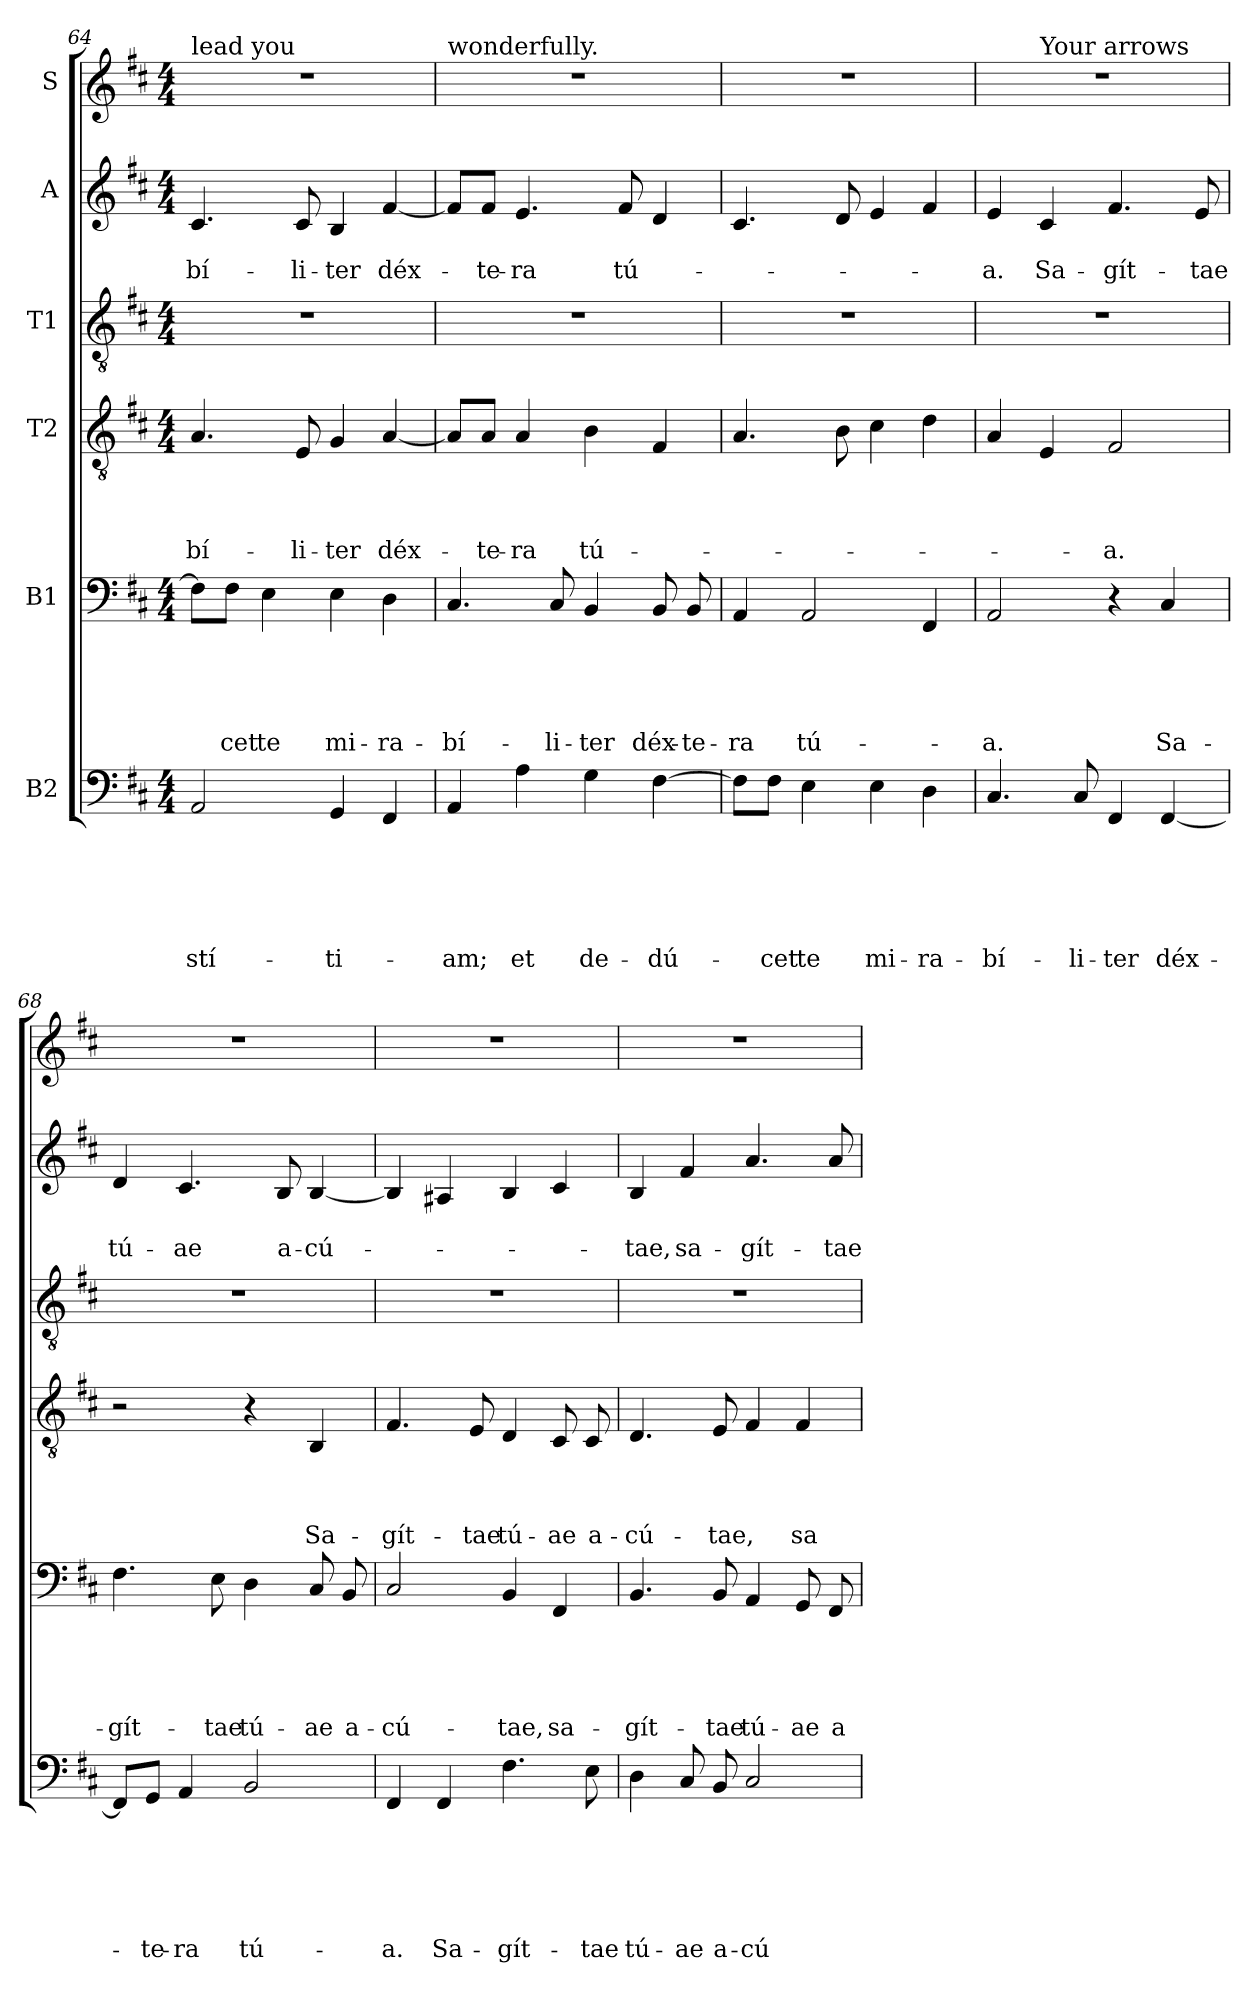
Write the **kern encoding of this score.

**kern	**text	**text	**text	**text	**text	**text	**kern	**text	**text	**text	**text	**text	**kern	**text	**text	**text	**text	**kern	**kern	**text	**text	**kern
*part6	*part6	*part6	*part6	*part6	*part6	*part6	*part5	*part5	*part5	*part5	*part5	*part5	*part4	*part4	*part4	*part4	*part4	*part3	*part2	*part2	*part2	*part1
*staff6	*staff6	*staff6	*staff6	*staff6	*staff6	*staff6	*staff5	*staff5	*staff5	*staff5	*staff5	*staff5	*staff4	*staff4	*staff4	*staff4	*staff4	*staff3	*staff2	*staff2	*staff2	*staff1
*I"B2	*	*	*	*	*	*	*I"B1	*	*	*	*	*	*I"T2	*	*	*	*	*I"T1	*I"A	*	*	*I"S
*clefF4	*	*	*	*	*	*	*clefF4	*	*	*	*	*	*clefGv2	*	*	*	*	*clefGv2	*clefG2	*	*	*clefG2
*k[f#c#]	*	*	*	*	*	*	*k[f#c#]	*	*	*	*	*	*k[f#c#]	*	*	*	*	*k[f#c#]	*k[f#c#]	*	*	*k[f#c#]
*D:	*	*	*	*	*	*	*D:	*	*	*	*	*	*D:	*	*	*	*	*D:	*D:	*	*	*D:
*M4/4	*	*	*	*	*	*	*M4/4	*	*	*	*	*	*M4/4	*	*	*	*	*M4/4	*M4/4	*	*	*M4/4
=64	=64	=64	=64	=64	=64	=64	=64	=64	=64	=64	=64	=64	=64	=64	=64	=64	=64	=64	=64	=64	=64	=64
!	!	!	!	!	!	!	!	!	!	!	!	!	!	!	!	!	!	!	!	!	!	!LO:TX:a:t=lead you
!	!	!	!	!	!	!LO:LY:b	!	!	!	!	!	!	!	!	!	!	!LO:LY:b	!	!	!	!LO:LY:b	!
2AA/	.	.	.	.	.	-stí-	8F#\L]	.	.	.	.	.	4.A/	.	.	.	-bí-	1r	4.c#/	.	-bí-	1r
!	!	!	!	!	!	!	!	!	!	!	!	!LO:LY:b	!	!	!	!	!	!	!	!	!	!
.	.	.	.	.	.	.	8F#\J	.	.	.	.	-cet	.	.	.	.	.	.	.	.	.	.
!	!	!	!	!	!	!	!	!	!	!	!	!LO:LY:b	!	!	!	!	!	!	!	!	!	!
.	.	.	.	.	.	.	4E\	.	.	.	.	te	.	.	.	.	.	.	.	.	.	.
!	!	!	!	!	!	!	!	!	!	!	!	!	!	!	!	!	!LO:LY:b	!	!	!	!LO:LY:b	!
.	.	.	.	.	.	.	.	.	.	.	.	.	8E/	.	.	.	-li-	.	8c#/	.	-li-	.
!	!	!	!	!	!	!LO:LY:b	!	!	!	!	!	!LO:LY:b	!	!	!	!	!LO:LY:b	!	!	!	!LO:LY:b	!
4GG/	.	.	.	.	.	-ti-	4E\	.	.	.	.	mi-	4G/	.	.	.	-ter	.	4B/	.	-ter	.
!	!	!	!	!	!	!	!	!	!	!	!	!LO:LY:b	!	!	!	!	!LO:LY:b	!	!	!	!LO:LY:b	!
4FF#/	.	.	.	.	.	.	4D\	.	.	.	.	-ra-	[4A/	.	.	.	déx-	.	[4f#/	.	déx-	.
=65	=65	=65	=65	=65	=65	=65	=65	=65	=65	=65	=65	=65	=65	=65	=65	=65	=65	=65	=65	=65	=65	=65
!	!	!	!	!	!	!	!	!	!	!	!	!	!	!	!	!	!	!	!	!	!	!LO:TX:a:t=wonderfully.
!	!	!	!	!	!	!LO:LY:b	!	!	!	!	!	!LO:LY:b	!	!	!	!	!	!	!	!	!	!
4AA/	.	.	.	.	.	-am;	4.C#/	.	.	.	.	-bí-	8A/L]	.	.	.	.	1r	8f#/L]	.	.	1r
!	!	!	!	!	!	!	!	!	!	!	!	!	!	!	!	!	!LO:LY:b	!	!	!	!LO:LY:b	!
.	.	.	.	.	.	.	.	.	.	.	.	.	8A/J	.	.	.	-te-	.	8f#/J	.	-te-	.
!	!	!	!	!	!	!LO:LY:b	!	!	!	!	!	!	!	!	!	!	!LO:LY:b	!	!	!	!LO:LY:b	!
4A\	.	.	.	.	.	et	.	.	.	.	.	.	4A/	.	.	.	-ra	.	4.e/	.	-ra	.
!	!	!	!	!	!	!	!	!	!	!	!	!LO:LY:b	!	!	!	!	!	!	!	!	!	!
.	.	.	.	.	.	.	8C#/	.	.	.	.	-li-	.	.	.	.	.	.	.	.	.	.
!	!	!	!	!	!	!LO:LY:b	!	!	!	!	!	!LO:LY:b	!	!	!	!	!LO:LY:b	!	!	!	!	!
4G\	.	.	.	.	.	de-	4BB/	.	.	.	.	-ter	4B\	.	.	.	tú-	.	.	.	.	.
!	!	!	!	!	!	!	!	!	!	!	!	!	!	!	!	!	!	!	!	!	!LO:LY:b	!
.	.	.	.	.	.	.	.	.	.	.	.	.	.	.	.	.	.	.	8f#/	.	tú-	.
!	!	!	!	!	!	!LO:LY:b	!	!	!	!	!	!LO:LY:b	!	!	!	!	!	!	!	!	!	!
[4F#\	.	.	.	.	.	-dú-	8BB/	.	.	.	.	déx-	4F#/	.	.	.	.	.	4d/	.	.	.
!	!	!	!	!	!	!	!	!	!	!	!	!LO:LY:b	!	!	!	!	!	!	!	!	!	!
.	.	.	.	.	.	.	8BB/	.	.	.	.	-te-	.	.	.	.	.	.	.	.	.	.
=66	=66	=66	=66	=66	=66	=66	=66	=66	=66	=66	=66	=66	=66	=66	=66	=66	=66	=66	=66	=66	=66	=66
!	!	!	!	!	!	!	!	!	!	!	!	!LO:LY:b	!	!	!	!	!	!	!	!	!	!
8F#\L]	.	.	.	.	.	.	4AA/	.	.	.	.	-ra	4.A/	.	.	.	.	1r	4.c#/	.	.	1r
!	!	!	!	!	!	!LO:LY:b	!	!	!	!	!	!	!	!	!	!	!	!	!	!	!	!
8F#\J	.	.	.	.	.	-cet	.	.	.	.	.	.	.	.	.	.	.	.	.	.	.	.
!	!	!	!	!	!	!LO:LY:b	!	!	!	!	!	!LO:LY:b	!	!	!	!	!	!	!	!	!	!
4E\	.	.	.	.	.	te	2AA/	.	.	.	.	tú-	.	.	.	.	.	.	.	.	.	.
.	.	.	.	.	.	.	.	.	.	.	.	.	8B\	.	.	.	.	.	8d/	.	.	.
!	!	!	!	!	!	!LO:LY:b	!	!	!	!	!	!	!	!	!	!	!	!	!	!	!	!
4E\	.	.	.	.	.	mi-	.	.	.	.	.	.	4c#\	.	.	.	.	.	4e/	.	.	.
!	!	!	!	!	!	!LO:LY:b	!	!	!	!	!	!	!	!	!	!	!	!	!	!	!	!
4D\	.	.	.	.	.	-ra-	4FF#/	.	.	.	.	.	4d\	.	.	.	.	.	4f#/	.	.	.
!!LO:PB:g=z
=67	=67	=67	=67	=67	=67	=67	=67	=67	=67	=67	=67	=67	=67	=67	=67	=67	=67	=67	=67	=67	=67	=67
!	!	!	!	!	!	!LO:LY:b	!	!	!	!	!	!LO:LY:b	!	!	!	!	!	!	!	!	!LO:LY:b	!
*	*	*	*	*	*	*	*	*	*	*	*	*	*	*	*	*	*	*	*	*	*	*^
4.C#/	.	.	.	.	.	-bí-	2AA/	.	.	.	.	-a.	4A/	.	.	.	.	1r	4e/	.	-a.	1r	4ryy
!	!	!	!	!	!	!	!	!	!	!	!	!	!	!	!	!	!	!	!	!	!	!	!LO:TX:a:t=Your arrows
!	!	!	!	!	!	!	!	!	!	!	!	!	!	!	!	!	!	!	!	!	!LO:LY:b	!	!
.	.	.	.	.	.	.	.	.	.	.	.	.	4E/	.	.	.	.	.	4c#/	.	Sa-	.	2.ryy
!	!	!	!	!	!	!LO:LY:b	!	!	!	!	!	!	!	!	!	!	!	!	!	!	!	!	!
8C#/	.	.	.	.	.	-li-	.	.	.	.	.	.	.	.	.	.	.	.	.	.	.	.	.
!	!	!	!	!	!	!LO:LY:b	!	!	!	!	!	!	!	!	!	!	!LO:LY:b	!	!	!	!LO:LY:b	!	!
4FF#/	.	.	.	.	.	-ter	4r	.	.	.	.	.	2F#/	.	.	.	-a.	.	4.f#/	.	-gít-	.	.
!	!	!	!	!	!	!LO:LY:b	!	!	!	!	!	!LO:LY:b	!	!	!	!	!	!	!	!	!	!	!
[4FF#/	.	.	.	.	.	déx-	4C#/	.	.	.	.	Sa-	.	.	.	.	.	.	.	.	.	.	.
!	!	!	!	!	!	!	!	!	!	!	!	!	!	!	!	!	!	!	!	!	!LO:LY:b	!	!
.	.	.	.	.	.	.	.	.	.	.	.	.	.	.	.	.	.	.	8e/	.	-tae	.	.
=68	=68	=68	=68	=68	=68	=68	=68	=68	=68	=68	=68	=68	=68	=68	=68	=68	=68	=68	=68	=68	=68	=68	=68
!	!	!	!	!	!	!	!	!	!	!	!	!	!	!	!	!	!	!	!	!	!	!LO:TX:a:t=are sharp,	!
!	!	!	!	!	!	!	!	!	!	!	!	!LO:LY:b	!	!	!	!	!	!	!	!	!LO:LY:b	!	!
*	*	*	*	*	*	*	*	*	*	*	*	*	*	*	*	*	*	*	*	*	*	*v	*v
8FF#/L]	.	.	.	.	.	.	4.F#\	.	.	.	.	-gít-	2r	.	.	.	.	1r	4d/	.	tú-	1r
!	!	!	!	!	!	!LO:LY:b	!	!	!	!	!	!	!	!	!	!	!	!	!	!	!	!
8GG/J	.	.	.	.	.	-te-	.	.	.	.	.	.	.	.	.	.	.	.	.	.	.	.
!	!	!	!	!	!	!LO:LY:b	!	!	!	!	!	!	!	!	!	!	!	!	!	!	!LO:LY:b	!
4AA/	.	.	.	.	.	-ra	.	.	.	.	.	.	.	.	.	.	.	.	4.c#/	.	-ae	.
!	!	!	!	!	!	!	!	!	!	!	!	!LO:LY:b	!	!	!	!	!	!	!	!	!	!
.	.	.	.	.	.	.	8E\	.	.	.	.	-tae	.	.	.	.	.	.	.	.	.	.
!	!	!	!	!	!	!LO:LY:b	!	!	!	!	!	!LO:LY:b	!	!	!	!	!	!	!	!	!	!
2BB/	.	.	.	.	.	tú-	4D\	.	.	.	.	tú-	4r	.	.	.	.	.	.	.	.	.
!	!	!	!	!	!	!	!	!	!	!	!	!	!	!	!	!	!	!	!	!	!LO:LY:b	!
.	.	.	.	.	.	.	.	.	.	.	.	.	.	.	.	.	.	.	8B/	.	a-	.
!	!	!	!	!	!	!	!	!	!	!	!	!LO:LY:b	!	!	!	!	!LO:LY:b	!	!	!	!LO:LY:b	!
.	.	.	.	.	.	.	8C#/	.	.	.	.	-ae	4BB/	.	.	.	Sa-	.	[4B/	.	-cú-	.
!	!	!	!	!	!	!	!	!	!	!	!	!LO:LY:b	!	!	!	!	!	!	!	!	!	!
.	.	.	.	.	.	.	8BB/	.	.	.	.	a-	.	.	.	.	.	.	.	.	.	.
=69	=69	=69	=69	=69	=69	=69	=69	=69	=69	=69	=69	=69	=69	=69	=69	=69	=69	=69	=69	=69	=69	=69
!	!	!	!	!	!	!LO:LY:b	!	!	!	!	!	!LO:LY:b	!	!	!	!	!LO:LY:b	!	!	!	!	!
4FF#/	.	.	.	.	.	-a.	2C#/	.	.	.	.	-cú-	4.F#/	.	.	.	-gít-	1r	4B/]	.	.	1r
!	!	!	!	!	!	!LO:LY:b	!	!	!	!	!	!	!	!	!	!	!	!	!	!	!	!
4FF#/	.	.	.	.	.	Sa-	.	.	.	.	.	.	.	.	.	.	.	.	4A#X/	.	.	.
!	!	!	!	!	!	!	!	!	!	!	!	!	!	!	!	!	!LO:LY:b	!	!	!	!	!
.	.	.	.	.	.	.	.	.	.	.	.	.	8E/	.	.	.	-tae	.	.	.	.	.
!	!	!	!	!	!	!LO:LY:b	!	!	!	!	!	!LO:LY:b	!	!	!	!	!LO:LY:b	!	!	!	!	!
4.F#\	.	.	.	.	.	-gít-	4BB/	.	.	.	.	-tae,	4D/	.	.	.	tú-	.	4B/	.	.	.
!	!	!	!	!	!	!	!	!	!	!	!	!LO:LY:b	!	!	!	!	!LO:LY:b	!	!	!	!	!
.	.	.	.	.	.	.	4FF#/	.	.	.	.	sa-	8C#/	.	.	.	-ae	.	4c#/	.	.	.
!	!	!	!	!	!	!LO:LY:b	!	!	!	!	!	!	!	!	!	!	!LO:LY:b	!	!	!	!	!
8E\	.	.	.	.	.	-tae	.	.	.	.	.	.	8C#/	.	.	.	a-	.	.	.	.	.
=70	=70	=70	=70	=70	=70	=70	=70	=70	=70	=70	=70	=70	=70	=70	=70	=70	=70	=70	=70	=70	=70	=70
!	!	!	!	!	!	!LO:LY:b	!	!	!	!	!	!LO:LY:b	!	!	!	!	!LO:LY:b	!	!	!	!LO:LY:b	!
4D\	.	.	.	.	.	tú-	4.BB/	.	.	.	.	-gít-	4.D/	.	.	.	-cú-	1r	4B/	.	-tae,	1r
!	!	!	!	!	!	!LO:LY:b	!	!	!	!	!	!	!	!	!	!	!	!	!	!	!LO:LY:b	!
8C#/	.	.	.	.	.	-ae	.	.	.	.	.	.	.	.	.	.	.	.	4f#/	.	sa-	.
!	!	!	!	!	!	!LO:LY:b	!	!	!	!	!	!LO:LY:b	!	!	!	!	!LO:LY:b	!	!	!	!	!
8BB/	.	.	.	.	.	a-	8BB/	.	.	.	.	-tae	8E/	.	.	.	-tae,	.	.	.	.	.
!	!	!	!	!	!	!LO:LY:b	!	!	!	!	!	!LO:LY:b	!	!	!	!	!	!	!	!	!LO:LY:b	!
2C#/	.	.	.	.	.	-cú-	4AA/	.	.	.	.	tú-	4F#/	.	.	.	.	.	4.a/	.	-gít-	.
!	!	!	!	!	!	!	!	!	!	!	!	!LO:LY:b	!	!	!	!	!LO:LY:b	!	!	!	!	!
.	.	.	.	.	.	.	8GG/	.	.	.	.	-ae	4F#/	.	.	.	sa-	.	.	.	.	.
!	!	!	!	!	!	!	!	!	!	!	!	!LO:LY:b	!	!	!	!	!	!	!	!	!LO:LY:b	!
.	.	.	.	.	.	.	8FF#/	.	.	.	.	a-	.	.	.	.	.	.	8a/	.	-tae	.
=	=	=	=	=	=	=	=	=	=	=	=	=	=	=	=	=	=	=	=	=	=	=
*-	*-	*-	*-	*-	*-	*-	*-	*-	*-	*-	*-	*-	*-	*-	*-	*-	*-	*-	*-	*-	*-	*-
